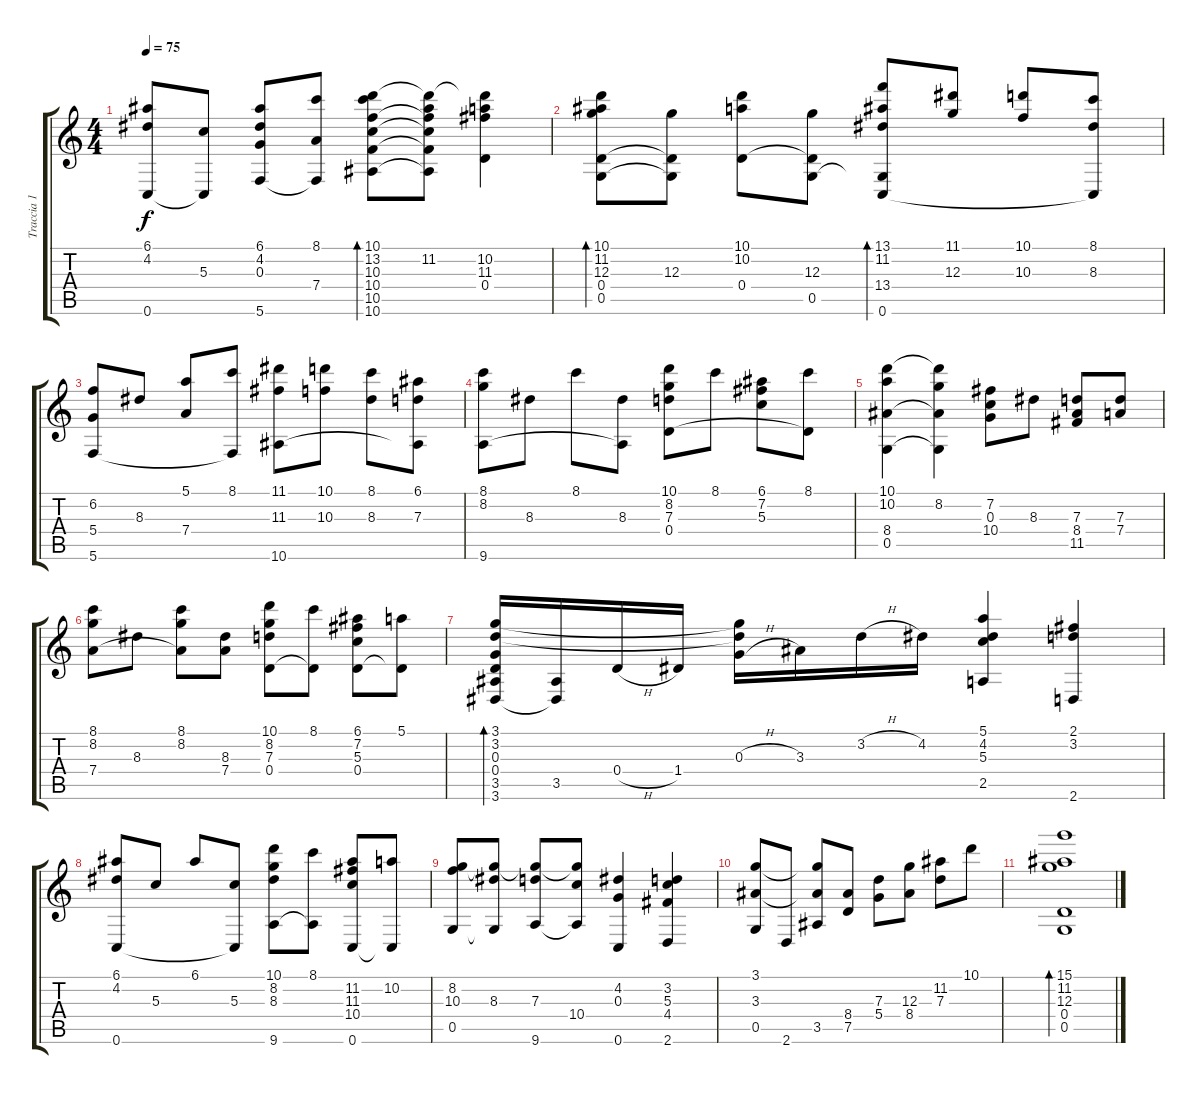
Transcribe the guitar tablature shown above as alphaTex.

\track ("Traccia 1" "Traccia 1") {instrument acousticguitarnylon}
\staff {score tabs}
\tuning (E4 B3 G3 D3 G2 C2) {hide}
\ts (4 4)
\tempo 75
\clef g2
\ks c
(6.1 4.2 0.6).8{dy f} (5.3 0.6{t}).8 (6.1 4.2 0.3 5.6).8 (8.1 7.4 5.6{t}).8 (10.1 13.2 10.3 10.4 10.5 10.6).8{bd 60} (10.1{t} 11.2 10.3{t} 10.4{t} 10.5{t} 10.6{t}).8 (10.1{t} 10.2 11.3 0.4).4 |
(10.1 11.2 12.3 0.4 0.5).8{bd 60} (12.3 0.4{t} 0.5{t}).8 (10.1 10.2 0.4).8 (12.3 0.4{t} 0.5).8 (13.1 11.2 13.4 0.5{t} 0.6).8{bd 60} (11.1 12.3).8 (10.1 10.3).8 (8.1 8.3 0.6{t}).8 |
(6.2 5.4 5.6).8 8.3.8 (5.1 7.4).8 (8.1 5.6{t}).8 (11.1 11.3 10.6).8 (10.1 10.3).8 (8.1 8.3).8 (6.1 7.3 10.6{t}).8 |
(8.1 8.2 9.6).8 8.3.8 8.1.8 (8.3 9.6{t}).8 (10.1 8.2 7.3 0.4).8 8.1.8 (6.1 7.2 5.3).8 (8.1 0.4{t}).8 |
(10.1 10.2 8.4 0.5).4 (10.1{t} 8.2 8.4{t} 0.5{t}).4 (7.2 0.3 10.4).8 8.3.8 (7.3 8.4 11.5).8 (7.3 7.4).8 |
(8.1 8.2 7.4).8 8.3.8 (8.1 8.2 7.4{t}).8 (8.3 7.4).8 (10.1 8.2 7.3 0.4).8 (8.1 0.4{t}).8 (6.1 7.2 5.3 0.4).8 (5.1 0.4{t}).8 |
(3.1 3.2 0.3 0.4 3.5 3.6).16{bd 60} (3.5 3.6{t}).16 0.4{h}.16 1.4.16 (3.1{t} 3.2{t} 0.3{h}).16 3.3.16 3.2{h}.16 4.2.16 (5.1 4.2 5.3 2.5).4 (2.1 3.2 2.6).4 |
(6.1 4.2 0.6).8 5.3.8 6.1.8 (5.3 0.6{t}).8 (10.1 8.2 8.3 9.6).8 (8.1 9.6{t}).8 (11.2 11.3 10.4 0.6).8 (10.2 0.6{t}).8 |
(8.2 10.3 0.5).8 (8.2{t} 8.3 0.5{t}).8 (8.2{t} 7.3 9.6).8 (8.2{t} 10.4 9.6{t}).8 (4.2 0.3 0.6).4 (3.2 5.3 4.4 2.6).4 |
(3.1 3.3 0.5).8 2.6.8 (3.1{t} 3.3{t} 3.5).8 (8.4 7.5).8 (7.3 5.4).8 (12.3 8.4).8 (11.2 7.3).8 10.1.8 |
(15.1 11.2 12.3 0.4 0.5).1{bd 60}
